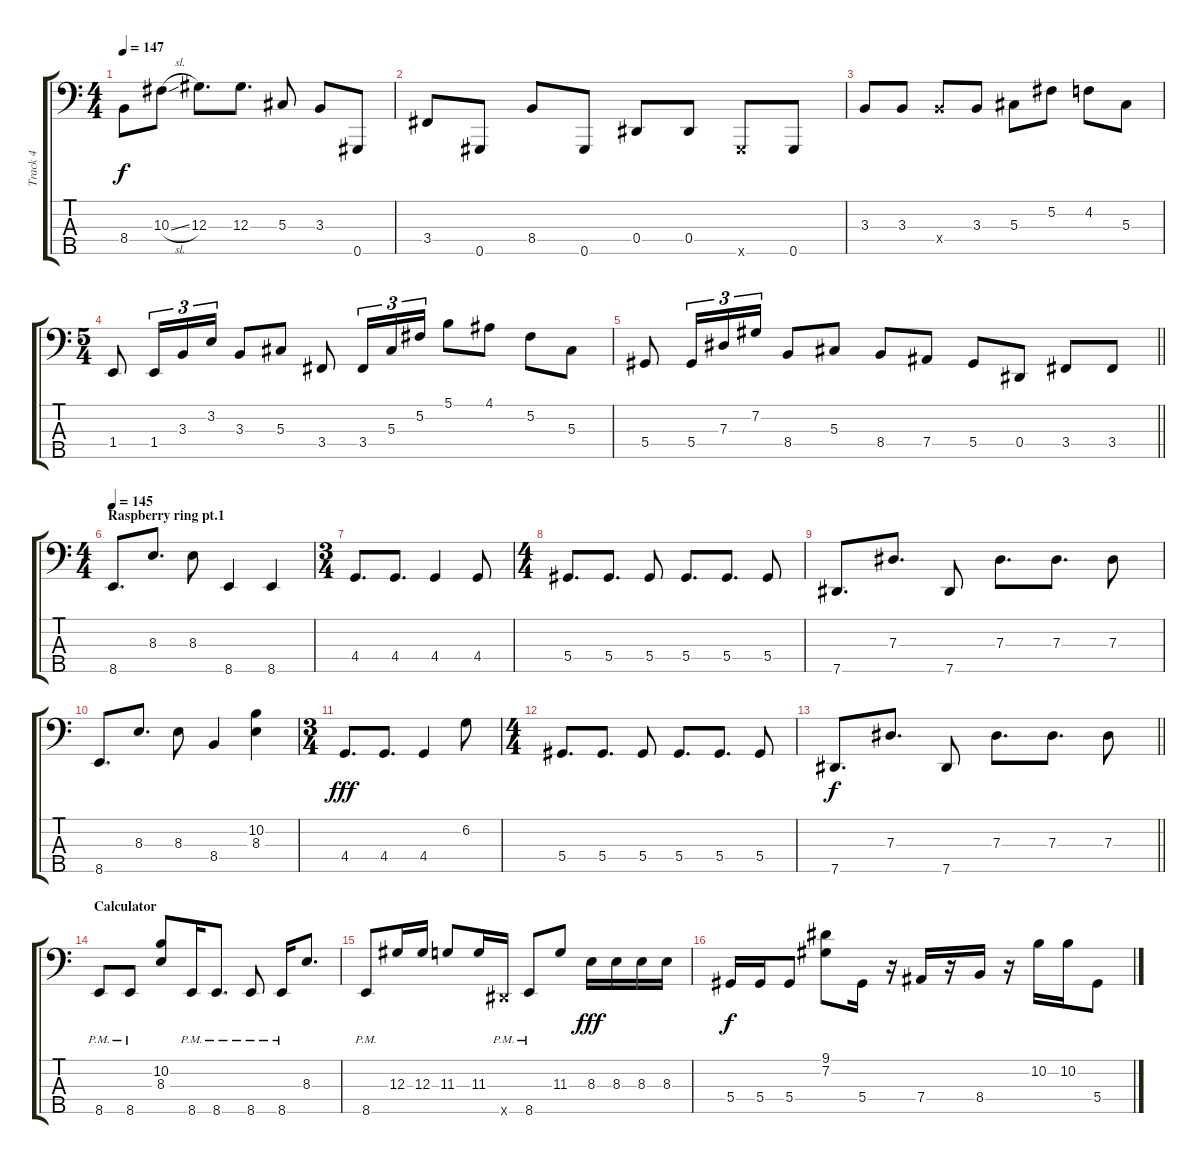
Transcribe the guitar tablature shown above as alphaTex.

\track ("Track 4" "Track 4") {instrument slapbass1}
\staff {score tabs}
\tuning (Gb2 Db2 Ab1 Eb1 Ab0) {hide}
\ts (4 4)
\tempo 147
\clef f4
\ks c
8.4.8{dy f} 10.3{sl}.8 12.3.8{d} 12.3.8{d} 5.3.8 3.3.8 0.5.8 |
3.4.8 0.5.8 8.4.8 0.5.8 0.4.8 0.4.8 0.5{x}.8 0.5.8 |
3.3.8 3.3.8 8.4{x}.8 3.3.8 5.3.8 5.2.8 4.2.8 5.3.8 |
\ts (5 4)
1.4.8 1.4.16{tu (3 2)} 3.3.16{tu (3 2)} 3.2.16{tu (3 2)} 3.3.8 5.3.8 3.4.8 3.4.16{tu (3 2)} 5.3.16{tu (3 2)} 5.2.16{tu (3 2)} 5.1.8 4.1.8 5.2.8 5.3.8 |
\barLineRight lightlight
5.4.8 5.4.16{tu (3 2)} 7.3.16{tu (3 2)} 7.2.16{tu (3 2)} 8.4.8 5.3.8 8.4.8 7.4.8 5.4.8 0.4.8 3.4.8 3.4.8 |
\ts (4 4)
\section ("" "Raspberry ring pt.1")
\tempo 145
8.5.8{d} 8.3.8{d} 8.3.8 8.5.4 8.5.4 |
\ts (3 4)
4.4.8{d} 4.4.8{d} 4.4.4 4.4.8 |
\ts (4 4)
5.4.8{d} 5.4.8{d} 5.4.8 5.4.8{d} 5.4.8{d} 5.4.8 |
7.5.8{d} 7.3.8{d} 7.5.8 7.3.8{d} 7.3.8{d} 7.3.8 |
8.5.8{d} 8.3.8{d} 8.3.8 8.4.4 (10.2 8.3).4 |
\ts (3 4)
4.4.8{d dy fff} 4.4.8{d} 4.4.4 6.2.8 |
\ts (4 4)
5.4.8{d} 5.4.8{d} 5.4.8 5.4.8{d} 5.4.8{d} 5.4.8 |
\barLineRight lightlight
7.5.8{d dy f} 7.3.8{d} 7.5.8 7.3.8{d} 7.3.8{d} 7.3.8 |
\section ("" "Calculator")
8.5{pm}.8 8.5{pm}.8 (10.2 8.3).8 8.5{pm}.16 8.5{pm}.8{d} 8.5{pm}.8 8.5{pm}.16 8.3.8{d} |
8.5{pm}.8 12.3.16 12.3.16 11.3.8 11.3.16 7.5{pm x}.16 8.5{pm}.8 11.3.8 8.3.16{dy fff} 8.3.16 8.3.16 8.3.16 |
5.4.16{dy f} 5.4.16 5.4.8 (9.1 7.2).8 5.4.16 r.16 7.4.16 r.16 8.4.16 r.16 10.2.16 10.2.16 5.4.8
